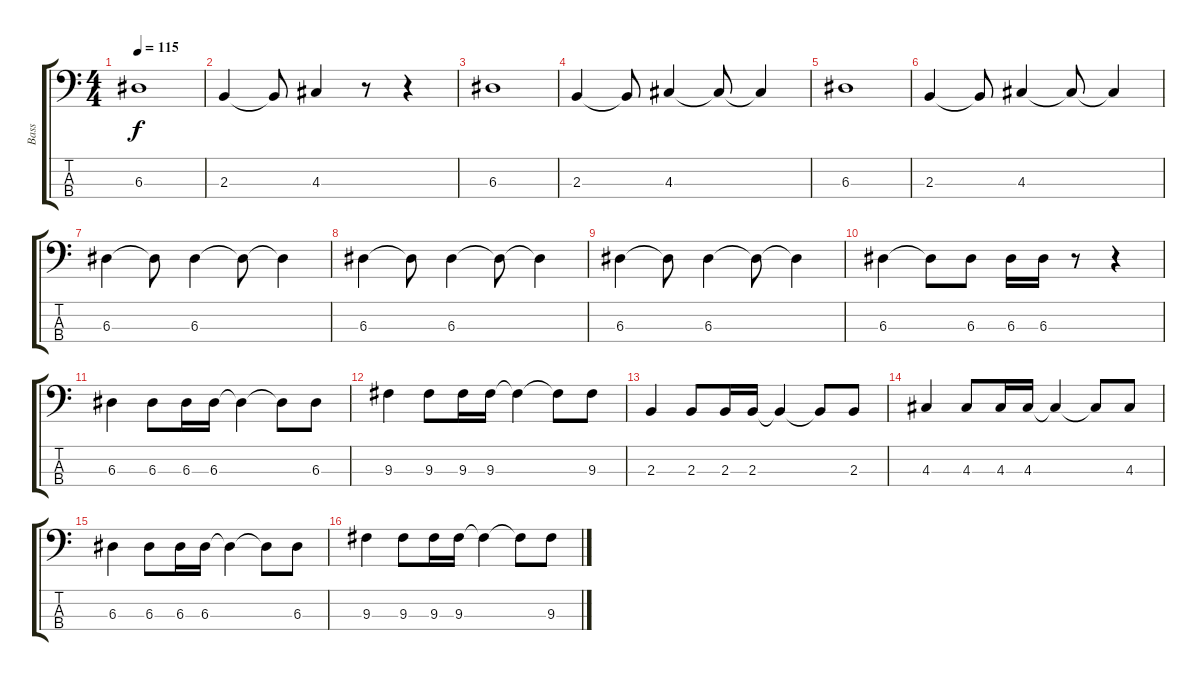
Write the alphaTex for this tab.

\track ("Bass" "Bass") {instrument electricbassfinger}
\staff {score tabs}
\tuning (G2 D2 A1 E1) {hide}
\ts (4 4)
\tempo 115
\clef f4
\ks c
6.3.1{dy f} |
2.3.4 2.3{t}.8 4.3.4 r.8 r.4 |
6.3.1 |
2.3.4 2.3{t}.8 4.3.4 4.3{t}.8 4.3{t}.4 |
6.3.1 |
2.3.4 2.3{t}.8 4.3.4 4.3{t}.8 4.3{t}.4 |
6.3.4 6.3{t}.8 6.3.4 6.3{t}.8 6.3{t}.4 |
6.3.4 6.3{t}.8 6.3.4 6.3{t}.8 6.3{t}.4 |
6.3.4 6.3{t}.8 6.3.4 6.3{t}.8 6.3{t}.4 |
6.3.4 6.3{t}.8 6.3.8 6.3.16 6.3.16 r.8 r.4 |
6.3.4 6.3.8 6.3.16 6.3.16 6.3{t}.4 6.3{t}.8 6.3.8 |
9.3.4 9.3.8 9.3.16 9.3.16 9.3{t}.4 9.3{t}.8 9.3.8 |
2.3.4 2.3.8 2.3.16 2.3.16 2.3{t}.4 2.3{t}.8 2.3.8 |
4.3.4 4.3.8 4.3.16 4.3.16 4.3{t}.4 4.3{t}.8 4.3.8 |
6.3.4 6.3.8 6.3.16 6.3.16 6.3{t}.4 6.3{t}.8 6.3.8 |
9.3.4 9.3.8 9.3.16 9.3.16 9.3{t}.4 9.3{t}.8 9.3.8
